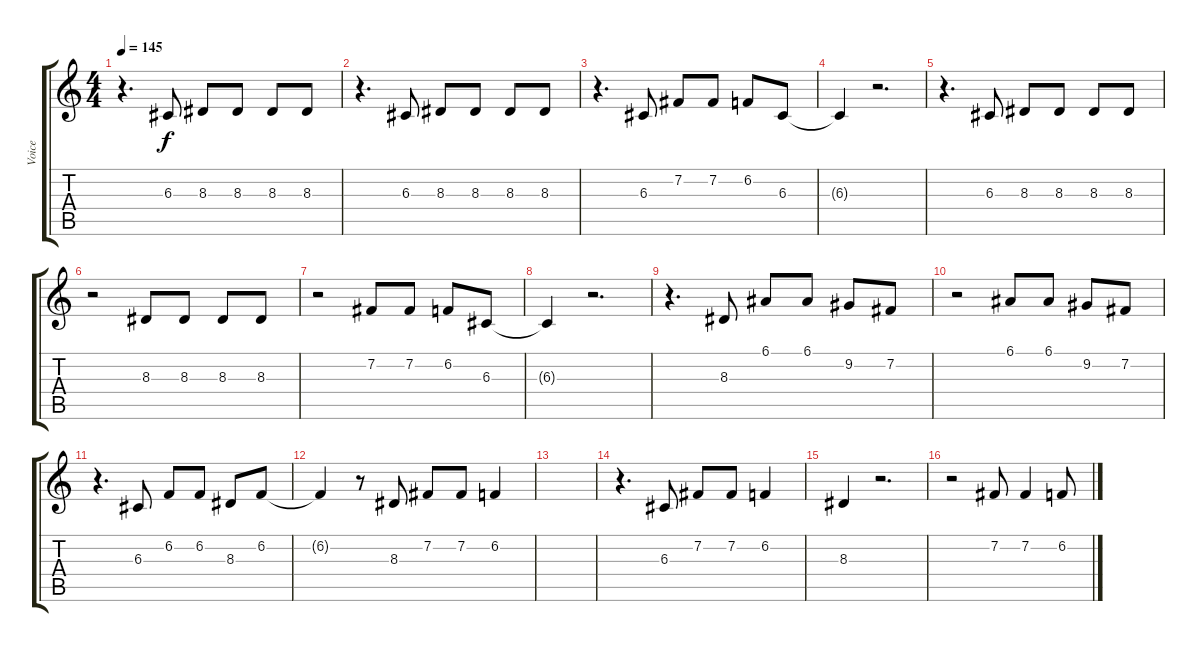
\track ("Voice" "Voice") {instrument lead8bassandlead}
\staff {score tabs}
\tuning (E4 B3 G3 D3 A2 E2) {hide}
\ts (4 4)
\tempo 145
\clef g2
\ks c
r.4{d dy f} 6.3.8 8.3.8 8.3.8 8.3.8 8.3.8 |
r.4{d} 6.3.8 8.3.8 8.3.8 8.3.8 8.3.8 |
r.4{d} 6.3.8 7.2.8 7.2.8 6.2.8 6.3.8 |
6.3{t}.4 r.2{d} |
r.4{d} 6.3.8 8.3.8 8.3.8 8.3.8 8.3.8 |
r.2 8.3.8 8.3.8 8.3.8 8.3.8 |
r.2 7.2.8 7.2.8 6.2.8 6.3.8 |
6.3{t}.4 r.2{d} |
r.4{d} 8.3.8 6.1.8 6.1.8 9.2.8 7.2.8 |
r.2 6.1.8 6.1.8 9.2.8 7.2.8 |
r.4{d} 6.3.8 6.2.8 6.2.8 8.3.8 6.2.8 |
6.2{t}.4 r.8 8.3.8 7.2.8 7.2.8 6.2.4 |
|
r.4{d} 6.3.8 7.2.8 7.2.8 6.2.4 |
8.3.4 r.2{d} |
r.2 7.2.8 7.2.4 6.2.8
